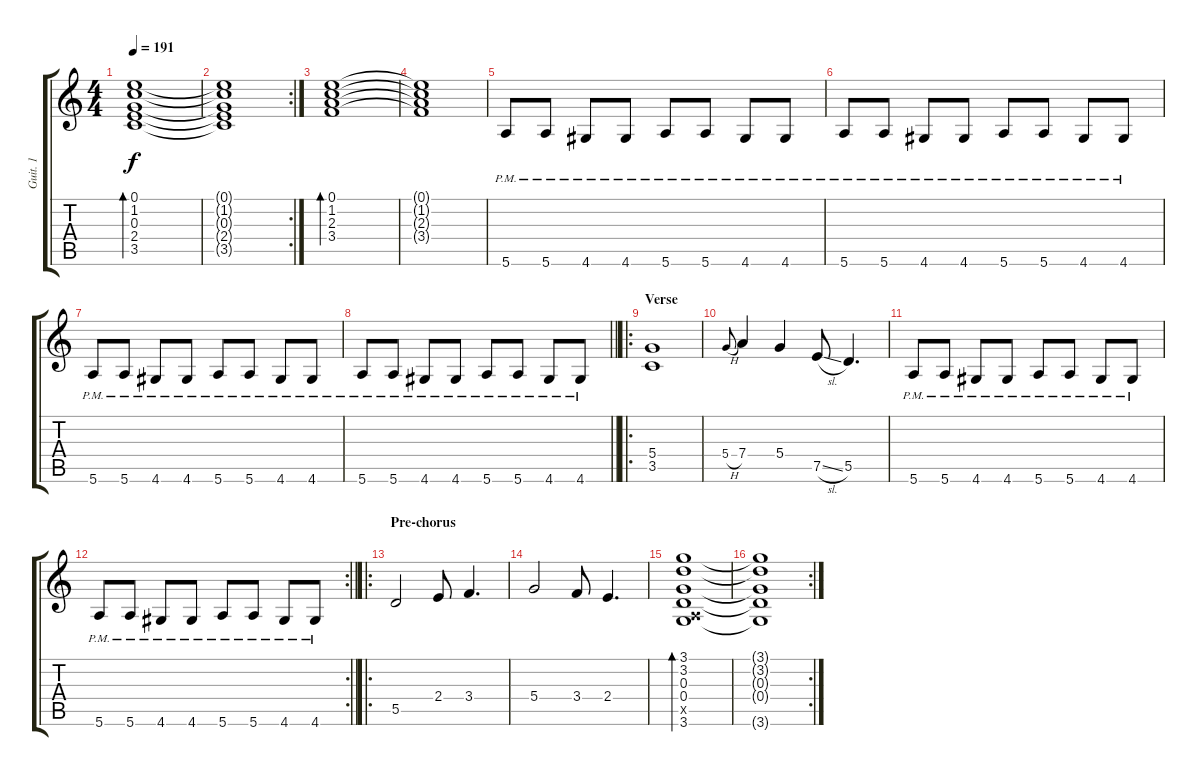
\track ("Guit. 1" "Guit. 1") {instrument distortionguitar}
\staff {score tabs}
\tuning (E4 B3 G3 D3 A2 E2) {hide}
\ts (4 4)
\tempo 191
\clef g2
\ks c
(0.1 1.2 0.3 2.4 3.5).1{bd 120 dy f} |
\rc 2
(0.1{t} 1.2{t} 0.3{t} 2.4{t} 3.5{t}).1 |
(0.1 1.2 2.3 3.4).1{bd 120} |
(0.1{t} 1.2{t} 2.3{t} 3.4{t}).1 |
5.6{pm}.8 5.6{pm}.8 4.6{pm}.8 4.6{pm}.8 5.6{pm}.8 5.6{pm}.8 4.6{pm}.8 4.6{pm}.8 |
5.6{pm}.8 5.6{pm}.8 4.6{pm}.8 4.6{pm}.8 5.6{pm}.8 5.6{pm}.8 4.6{pm}.8 4.6{pm}.8 |
5.6{pm}.8 5.6{pm}.8 4.6{pm}.8 4.6{pm}.8 5.6{pm}.8 5.6{pm}.8 4.6{pm}.8 4.6{pm}.8 |
\barLineRight lightlight
5.6{pm}.8 5.6{pm}.8 4.6{pm}.8 4.6{pm}.8 5.6{pm}.8 5.6{pm}.8 4.6{pm}.8 4.6{pm}.8 |
\ro
\section ("" "Verse")
(5.4 3.5).1 |
5.4{h}.8{gr onbeat} 7.4.4 5.4.4 7.5{sl}.8 5.5.4{d} |
5.6{pm}.8 5.6{pm}.8 4.6{pm}.8 4.6{pm}.8 5.6{pm}.8 5.6{pm}.8 4.6{pm}.8 4.6{pm}.8 |
\rc 2
\barLineRight lightlight
5.6{pm}.8 5.6{pm}.8 4.6{pm}.8 4.6{pm}.8 5.6{pm}.8 5.6{pm}.8 4.6{pm}.8 4.6{pm}.8 |
\ro
\section ("" "Pre-chorus")
5.5.2 2.4.8 3.4.4{d} |
5.4.2 3.4.8 2.4.4{d} |
(3.1 3.2 0.3 0.4 0.5{x} 3.6).1{bd 120} |
\rc 2
(3.1{t} 3.2{t} 0.3{t} 0.4{t} 3.6{t}).1
